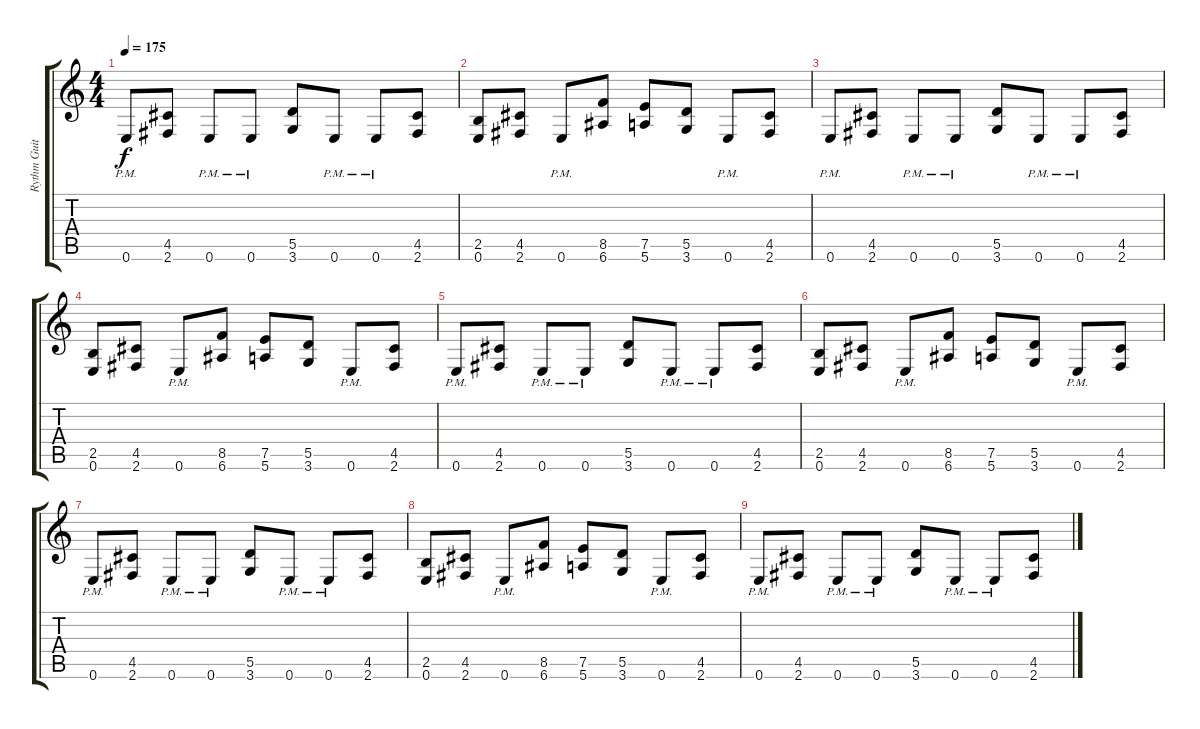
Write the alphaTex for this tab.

\track ("Rythm Guitar" "Rythm Guit") {instrument distortionguitar}
\staff {score tabs}
\tuning (E4 B3 G3 D3 A2 E2) {hide}
\ts (4 4)
\tempo 175
\clef g2
\ks c
0.6{pm}.8{dy f} (4.5 2.6).8 0.6{pm}.8 0.6{pm}.8 (5.5 3.6).8 0.6{pm}.8 0.6{pm}.8 (4.5 2.6).8 |
(2.5 0.6).8{volume 4} (4.5 2.6).8 0.6{pm}.8 (8.5 6.6).8 (7.5 5.6).8 (5.5 3.6).8 0.6{pm}.8 (4.5 2.6).8 |
0.6{pm}.8 (4.5 2.6).8 0.6{pm}.8 0.6{pm}.8 (5.5 3.6).8 0.6{pm}.8 0.6{pm}.8 (4.5 2.6).8 |
(2.5 0.6).8 (4.5 2.6).8 0.6{pm}.8 (8.5 6.6).8 (7.5 5.6).8 (5.5 3.6).8 0.6{pm}.8 (4.5 2.6).8 |
0.6{pm}.8 (4.5 2.6).8 0.6{pm}.8 0.6{pm}.8 (5.5 3.6).8 0.6{pm}.8 0.6{pm}.8 (4.5 2.6).8 |
(2.5 0.6).8{volume 0} (4.5 2.6).8 0.6{pm}.8 (8.5 6.6).8 (7.5 5.6).8 (5.5 3.6).8 0.6{pm}.8 (4.5 2.6).8 |
0.6{pm}.8 (4.5 2.6).8 0.6{pm}.8 0.6{pm}.8 (5.5 3.6).8 0.6{pm}.8 0.6{pm}.8 (4.5 2.6).8 |
(2.5 0.6).8 (4.5 2.6).8 0.6{pm}.8 (8.5 6.6).8 (7.5 5.6).8 (5.5 3.6).8 0.6{pm}.8 (4.5 2.6).8 |
0.6{pm}.8 (4.5 2.6).8 0.6{pm}.8 0.6{pm}.8 (5.5 3.6).8 0.6{pm}.8 0.6{pm}.8 (4.5 2.6).8
